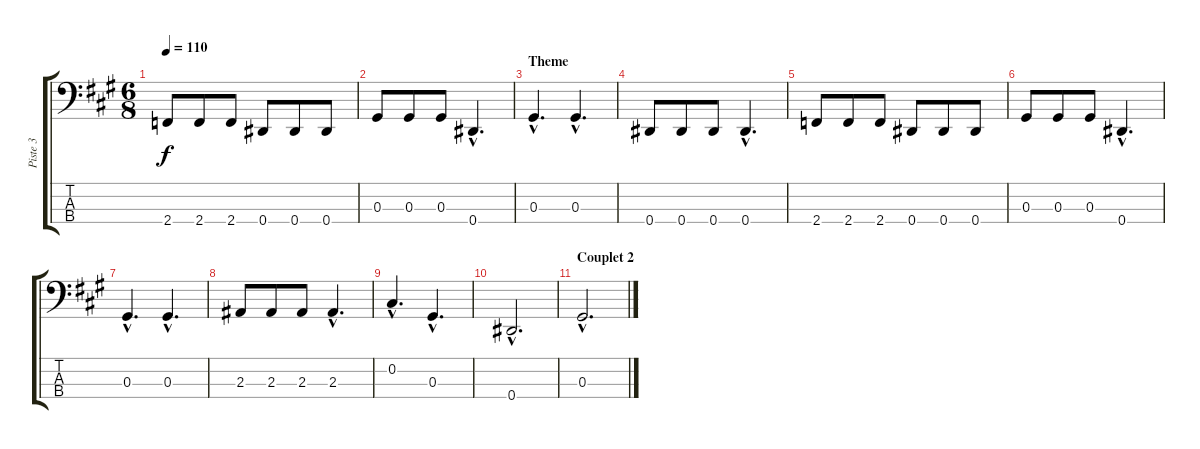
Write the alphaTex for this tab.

\track ("Piste 3" "Piste 3") {instrument electricbassfinger}
\staff {score tabs}
\tuning (Gb2 Db2 Ab1 Eb1) {hide}
\ts (6 8)
\tempo 110
\clef f4
\ks a
2.4.8{dy f} 2.4.8 2.4.8 0.4.8 0.4.8 0.4.8 |
0.3.8 0.3.8 0.3.8 0.4{hac}.4{d} |
\section ("" "Theme")
0.3{hac}.4{d} 0.3{hac}.4{d} |
0.4.8 0.4.8 0.4.8 0.4{hac}.4{d} |
2.4.8 2.4.8 2.4.8 0.4.8 0.4.8 0.4.8 |
0.3.8 0.3.8 0.3.8 0.4{hac}.4{d} |
0.3{hac}.4{d} 0.3{hac}.4{d} |
2.3.8 2.3.8 2.3.8 2.3{hac}.4{d} |
0.2{hac}.4{d} 0.3{hac}.4{d} |
0.4{hac}.2{d} |
\section ("" "Couplet 2")
0.3{hac}.2{d}
